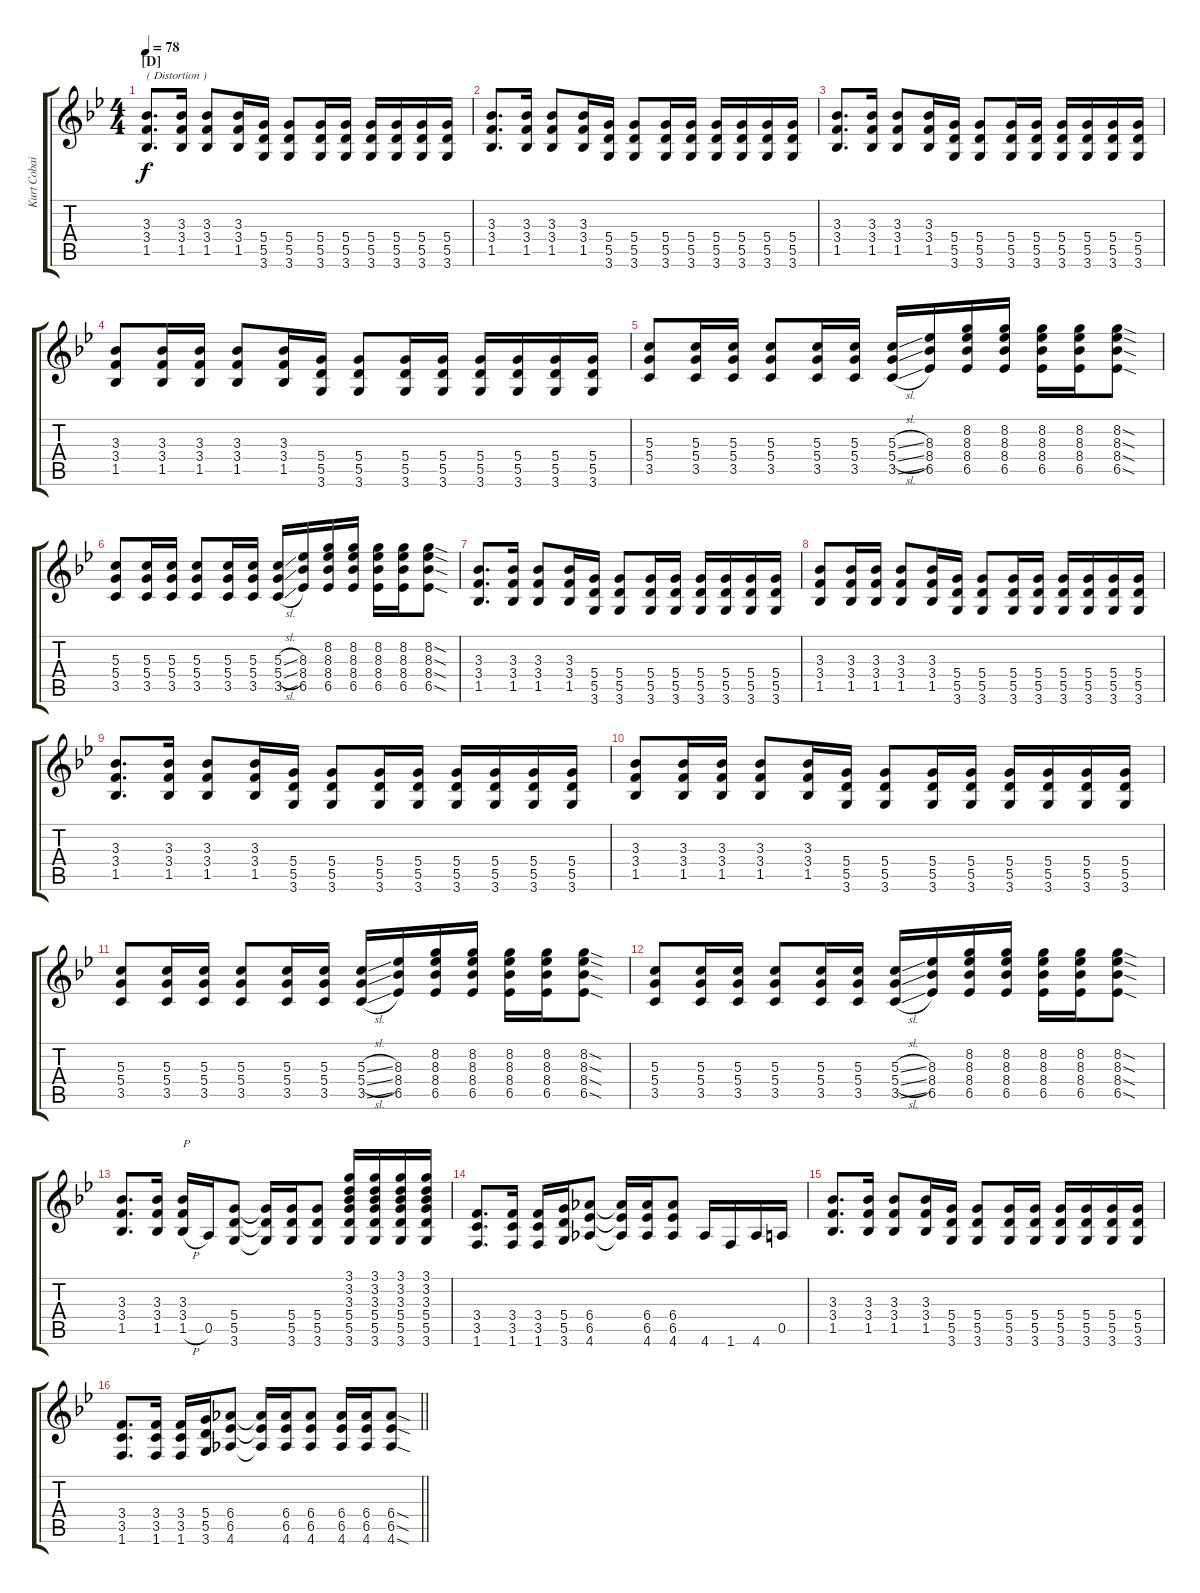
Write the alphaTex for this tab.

\track ("Kurt Cobain" "Kurt Cobai") {instrument distortionguitar}
\staff {score tabs}
\tuning (E4 B3 G3 D3 A2 E2) {hide}
\ts (4 4)
\section ("" "[D]")
\tempo 78
\clef g2
\ks bb
(3.3 3.4 1.5).8{d txt "( Distortion )" dy f instrument distortionguitar} (3.3 3.4 1.5).16 (3.3 3.4 1.5).8 (3.3 3.4 1.5).16 (5.4 5.5 3.6).16 (5.4 5.5 3.6).8 (5.4 5.5 3.6).16 (5.4 5.5 3.6).16 (5.4 5.5 3.6).16 (5.4 5.5 3.6).16 (5.4 5.5 3.6).16 (5.4 5.5 3.6).16 |
(3.3 3.4 1.5).8{d} (3.3 3.4 1.5).16 (3.3 3.4 1.5).8 (3.3 3.4 1.5).16 (5.4 5.5 3.6).16 (5.4 5.5 3.6).8 (5.4 5.5 3.6).16 (5.4 5.5 3.6).16 (5.4 5.5 3.6).16 (5.4 5.5 3.6).16 (5.4 5.5 3.6).16 (5.4 5.5 3.6).16 |
(3.3 3.4 1.5).8{d} (3.3 3.4 1.5).16 (3.3 3.4 1.5).8 (3.3 3.4 1.5).16 (5.4 5.5 3.6).16 (5.4 5.5 3.6).8 (5.4 5.5 3.6).16 (5.4 5.5 3.6).16 (5.4 5.5 3.6).16 (5.4 5.5 3.6).16 (5.4 5.5 3.6).16 (5.4 5.5 3.6).16 |
(3.3 3.4 1.5).8 (3.3 3.4 1.5).16 (3.3 3.4 1.5).16 (3.3 3.4 1.5).8 (3.3 3.4 1.5).16 (5.4 5.5 3.6).16 (5.4 5.5 3.6).8 (5.4 5.5 3.6).16 (5.4 5.5 3.6).16 (5.4 5.5 3.6).16 (5.4 5.5 3.6).16 (5.4 5.5 3.6).16 (5.4 5.5 3.6).16 |
(5.3 5.4 3.5).8 (5.3 5.4 3.5).16 (5.3 5.4 3.5).16 (5.3 5.4 3.5).8 (5.3 5.4 3.5).16 (5.3 5.4 3.5).16 (5.3{sl} 5.4{sl} 3.5{sl}).16 (8.3 8.4 6.5).16 (8.2 8.3 8.4 6.5).16 (8.2 8.3 8.4 6.5).16 (8.2 8.3 8.4 6.5).16 (8.2 8.3 8.4 6.5).16 (8.2{sod} 8.3{sod} 8.4{sod} 6.5{sod}).8 |
(5.3 5.4 3.5).8 (5.3 5.4 3.5).16 (5.3 5.4 3.5).16 (5.3 5.4 3.5).8 (5.3 5.4 3.5).16 (5.3 5.4 3.5).16 (5.3{sl} 5.4{sl} 3.5{sl}).16 (8.3 8.4 6.5).16 (8.2 8.3 8.4 6.5).16 (8.2 8.3 8.4 6.5).16 (8.2 8.3 8.4 6.5).16 (8.2 8.3 8.4 6.5).16 (8.2{sod} 8.3{sod} 8.4{sod} 6.5{sod}).8 |
(3.3 3.4 1.5).8{d} (3.3 3.4 1.5).16 (3.3 3.4 1.5).8 (3.3 3.4 1.5).16 (5.4 5.5 3.6).16 (5.4 5.5 3.6).8 (5.4 5.5 3.6).16 (5.4 5.5 3.6).16 (5.4 5.5 3.6).16 (5.4 5.5 3.6).16 (5.4 5.5 3.6).16 (5.4 5.5 3.6).16 |
(3.3 3.4 1.5).8 (3.3 3.4 1.5).16 (3.3 3.4 1.5).16 (3.3 3.4 1.5).8 (3.3 3.4 1.5).16 (5.4 5.5 3.6).16 (5.4 5.5 3.6).8 (5.4 5.5 3.6).16 (5.4 5.5 3.6).16 (5.4 5.5 3.6).16 (5.4 5.5 3.6).16 (5.4 5.5 3.6).16 (5.4 5.5 3.6).16 |
(3.3 3.4 1.5).8{d} (3.3 3.4 1.5).16 (3.3 3.4 1.5).8 (3.3 3.4 1.5).16 (5.4 5.5 3.6).16 (5.4 5.5 3.6).8 (5.4 5.5 3.6).16 (5.4 5.5 3.6).16 (5.4 5.5 3.6).16 (5.4 5.5 3.6).16 (5.4 5.5 3.6).16 (5.4 5.5 3.6).16 |
(3.3 3.4 1.5).8 (3.3 3.4 1.5).16 (3.3 3.4 1.5).16 (3.3 3.4 1.5).8 (3.3 3.4 1.5).16 (5.4 5.5 3.6).16 (5.4 5.5 3.6).8 (5.4 5.5 3.6).16 (5.4 5.5 3.6).16 (5.4 5.5 3.6).16 (5.4 5.5 3.6).16 (5.4 5.5 3.6).16 (5.4 5.5 3.6).16 |
(5.3 5.4 3.5).8 (5.3 5.4 3.5).16 (5.3 5.4 3.5).16 (5.3 5.4 3.5).8 (5.3 5.4 3.5).16 (5.3 5.4 3.5).16 (5.3{sl} 5.4{sl} 3.5{sl}).16 (8.3 8.4 6.5).16 (8.2 8.3 8.4 6.5).16 (8.2 8.3 8.4 6.5).16 (8.2 8.3 8.4 6.5).16 (8.2 8.3 8.4 6.5).16 (8.2{sod} 8.3{sod} 8.4{sod} 6.5{sod}).8 |
(5.3 5.4 3.5).8 (5.3 5.4 3.5).16 (5.3 5.4 3.5).16 (5.3 5.4 3.5).8 (5.3 5.4 3.5).16 (5.3 5.4 3.5).16 (5.3{sl} 5.4{sl} 3.5{sl}).16 (8.3 8.4 6.5).16 (8.2 8.3 8.4 6.5).16 (8.2 8.3 8.4 6.5).16 (8.2 8.3 8.4 6.5).16 (8.2 8.3 8.4 6.5).16 (8.2{sod} 8.3{sod} 8.4{sod} 6.5{sod}).8 |
(3.3 3.4 1.5).8{d} (3.3 3.4 1.5).16 (3.3 3.4 1.5{h}).16{txt "P"} 0.5.16 (5.4 5.5 3.6).8 (5.4{t} 5.5{t} 3.6{t}).16 (5.4 5.5 3.6).16 (5.4 5.5 3.6).8 (3.1 3.2 3.3 5.4 5.5 3.6).16 (3.1 3.2 3.3 5.4 5.5 3.6).16 (3.1 3.2 3.3 5.4 5.5 3.6).16 (3.1 3.2 3.3 5.4 5.5 3.6).16 |
(3.4 3.5 1.6).8{d} (3.4 3.5 1.6).16 (3.4 3.5 1.6).16 (5.4 5.5 3.6).16 (6.4 6.5 4.6).8 (6.4{t} 6.5{t} 4.6{t}).16 (6.4 6.5 4.6).16 (6.4 6.5 4.6).8 4.6.16 1.6.16 4.6.16 0.5.16 |
(3.3 3.4 1.5).8{d} (3.3 3.4 1.5).16 (3.3 3.4 1.5).8 (3.3 3.4 1.5).16 (5.4 5.5 3.6).16 (5.4 5.5 3.6).8 (5.4 5.5 3.6).16 (5.4 5.5 3.6).16 (5.4 5.5 3.6).16 (5.4 5.5 3.6).16 (5.4 5.5 3.6).16 (5.4 5.5 3.6).16 |
\barLineRight lightlight
(3.4 3.5 1.6).8{d} (3.4 3.5 1.6).16 (3.4 3.5 1.6).16 (5.4 5.5 3.6).16 (6.4 6.5 4.6).8 (6.4{t} 6.5{t} 4.6{t}).16 (6.4 6.5 4.6).16 (6.4 6.5 4.6).8 (6.4 6.5 4.6).16 (6.4 6.5 4.6).16 (6.4{sod} 6.5{sod} 4.6{sod}).8
